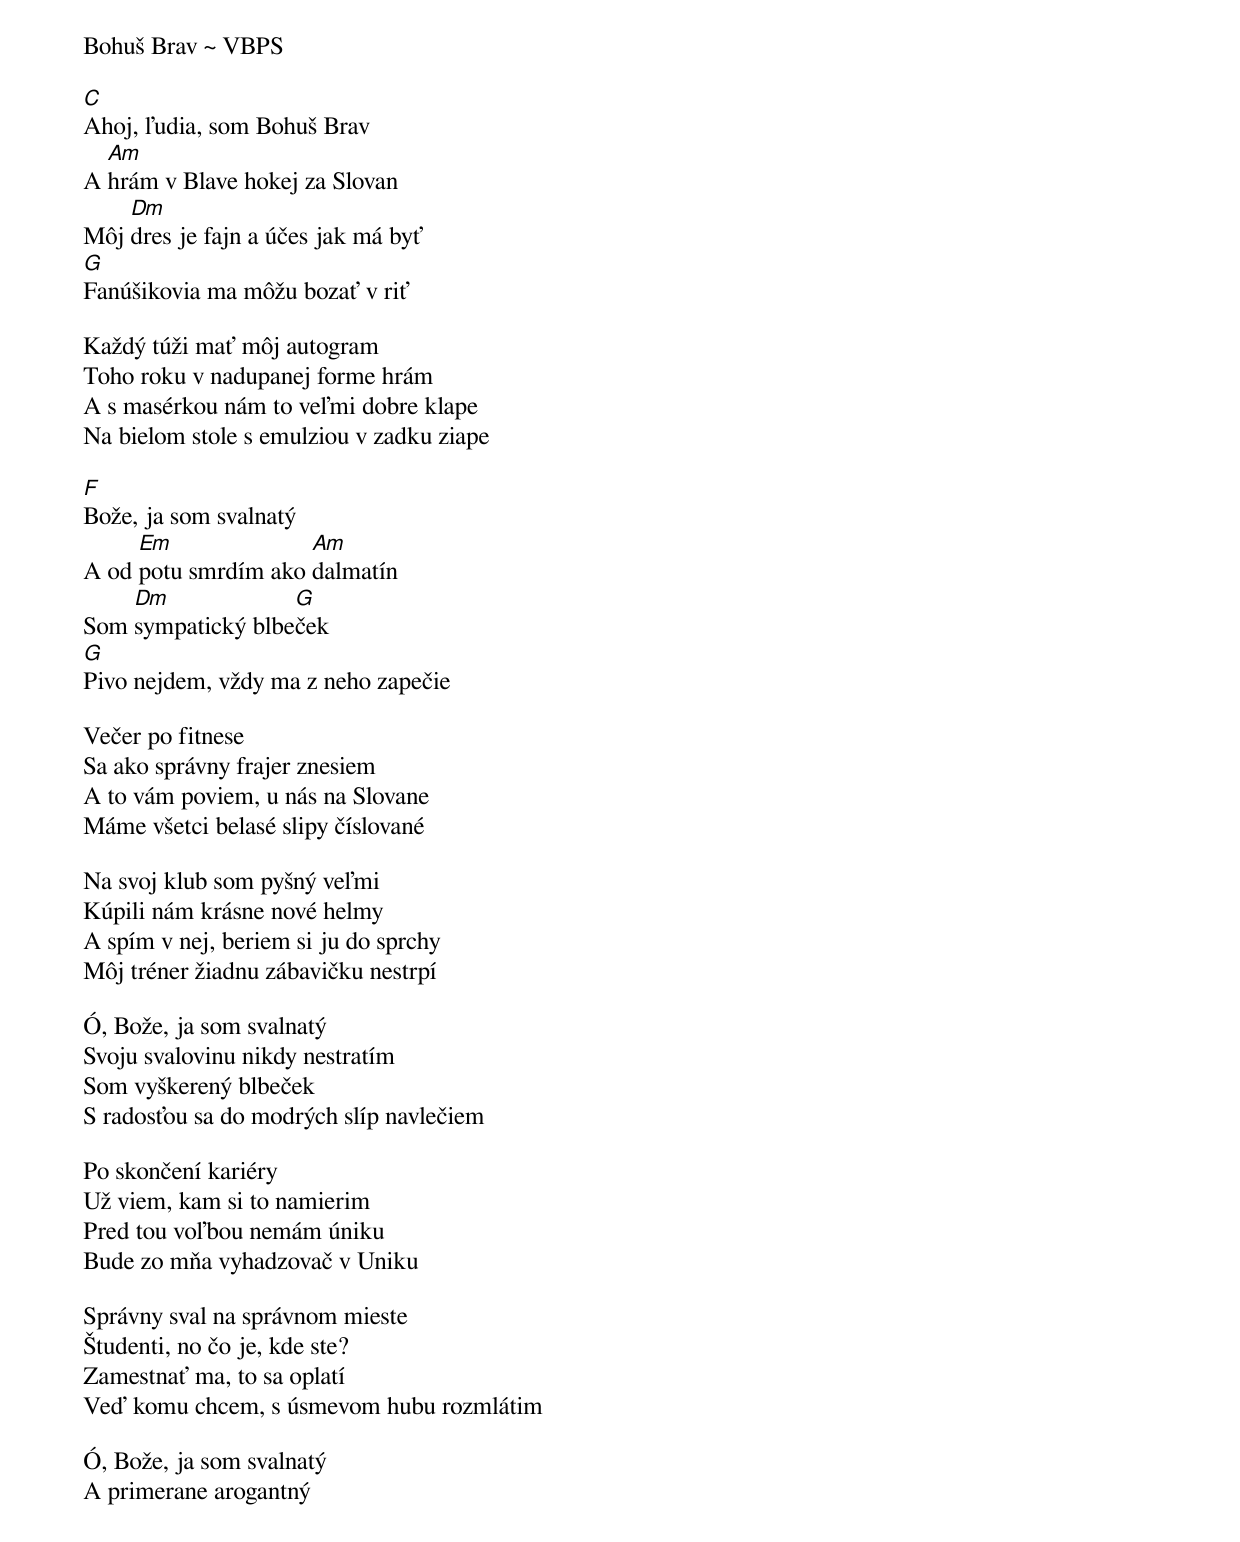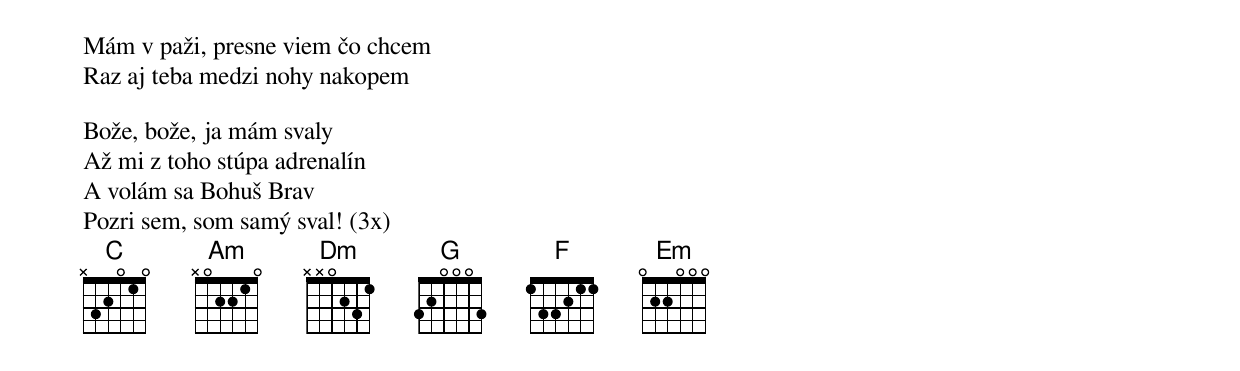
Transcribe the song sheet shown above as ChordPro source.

Bohuš Brav ~ VBPS

[C]Ahoj, ľudia, som Bohuš Brav
A [Am]hrám v Blave hokej za Slovan
Môj [Dm]dres je fajn a účes jak má byť
[G]Fanúšikovia ma môžu bozať v riť

Každý túži mať môj autogram
Toho roku v nadupanej forme hrám
A s masérkou nám to veľmi dobre klape
Na bielom stole s emulziou v zadku ziape

[F]Bože, ja som svalnatý
A od [Em]potu smrdím ako [Am]dalmatín
Som [Dm]sympatický blbe[G]ček
[G]Pivo nejdem, vždy ma z neho zapečie

Večer po fitnese
Sa ako správny frajer znesiem
A to vám poviem, u nás na Slovane
Máme všetci belasé slipy číslované

Na svoj klub som pyšný veľmi
Kúpili nám krásne nové helmy
A spím v nej, beriem si ju do sprchy
Môj tréner žiadnu zábavičku nestrpí

Ó, Bože, ja som svalnatý
Svoju svalovinu nikdy nestratím
Som vyškerený blbeček
S radosťou sa do modrých slíp navlečiem

Po skončení kariéry
Už viem, kam si to namierim
Pred tou voľbou nemám úniku
Bude zo mňa vyhadzovač v Uniku

Správny sval na správnom mieste
Študenti, no čo je, kde ste?
Zamestnať ma, to sa oplatí
Veď komu chcem, s úsmevom hubu rozmlátim

Ó, Bože, ja som svalnatý
A primerane arogantný
Mám v paži, presne viem čo chcem
Raz aj teba medzi nohy nakopem

Bože, bože, ja mám svaly
Až mi z toho stúpa adrenalín
A volám sa Bohuš Brav
Pozri sem, som samý sval! (3x)
